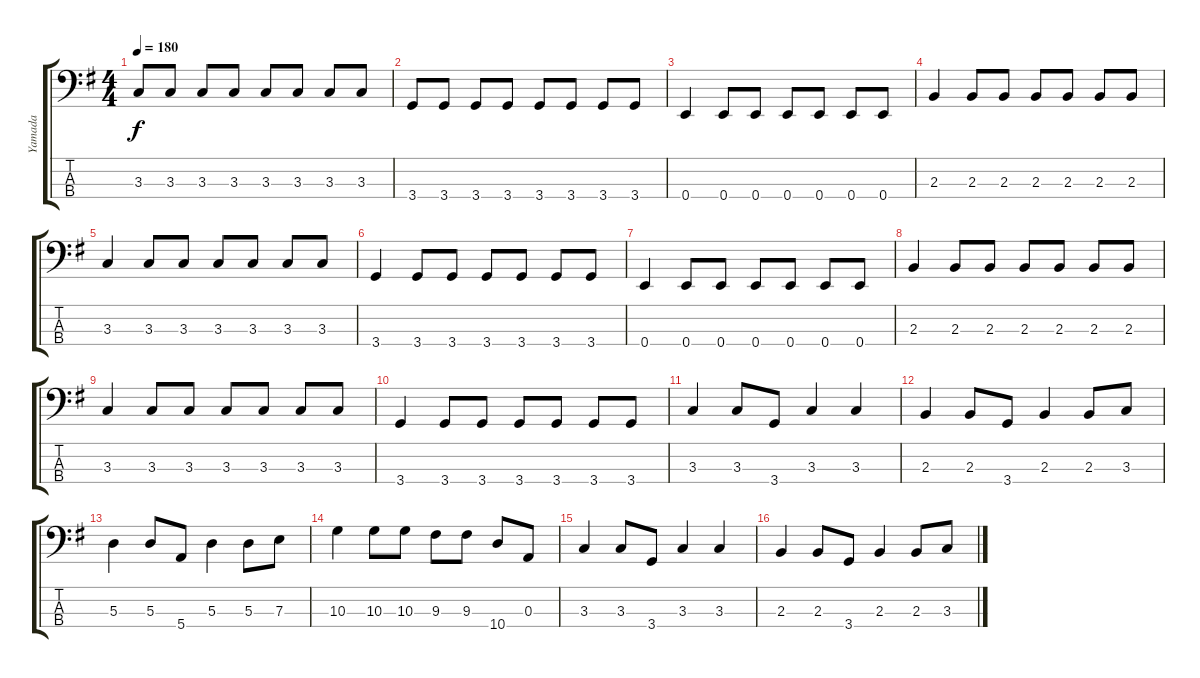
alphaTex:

\track ("Yamada" "Yamada") {instrument electricbassfinger}
\staff {score tabs}
\tuning (G2 D2 A1 E1) {hide}
\ts (4 4)
\tempo 180
\clef f4
\ks g
3.3.8{dy f} 3.3.8 3.3.8 3.3.8 3.3.8 3.3.8 3.3.8 3.3.8 |
3.4.8 3.4.8 3.4.8 3.4.8 3.4.8 3.4.8 3.4.8 3.4.8 |
0.4.4 0.4.8 0.4.8 0.4.8 0.4.8 0.4.8 0.4.8 |
2.3.4 2.3.8 2.3.8 2.3.8 2.3.8 2.3.8 2.3.8 |
3.3.4 3.3.8 3.3.8 3.3.8 3.3.8 3.3.8 3.3.8 |
3.4.4 3.4.8 3.4.8 3.4.8 3.4.8 3.4.8 3.4.8 |
0.4.4 0.4.8 0.4.8 0.4.8 0.4.8 0.4.8 0.4.8 |
2.3.4 2.3.8 2.3.8 2.3.8 2.3.8 2.3.8 2.3.8 |
3.3.4 3.3.8 3.3.8 3.3.8 3.3.8 3.3.8 3.3.8 |
3.4.4 3.4.8 3.4.8 3.4.8 3.4.8 3.4.8 3.4.8 |
3.3.4 3.3.8 3.4.8 3.3.4 3.3.4 |
2.3.4 2.3.8 3.4.8 2.3.4 2.3.8 3.3.8 |
5.3.4 5.3.8 5.4.8 5.3.4 5.3.8 7.3.8 |
10.3.4 10.3.8 10.3.8 9.3.8 9.3.8 10.4.8 0.3.8 |
3.3.4 3.3.8 3.4.8 3.3.4 3.3.4 |
2.3.4 2.3.8 3.4.8 2.3.4 2.3.8 3.3.8
